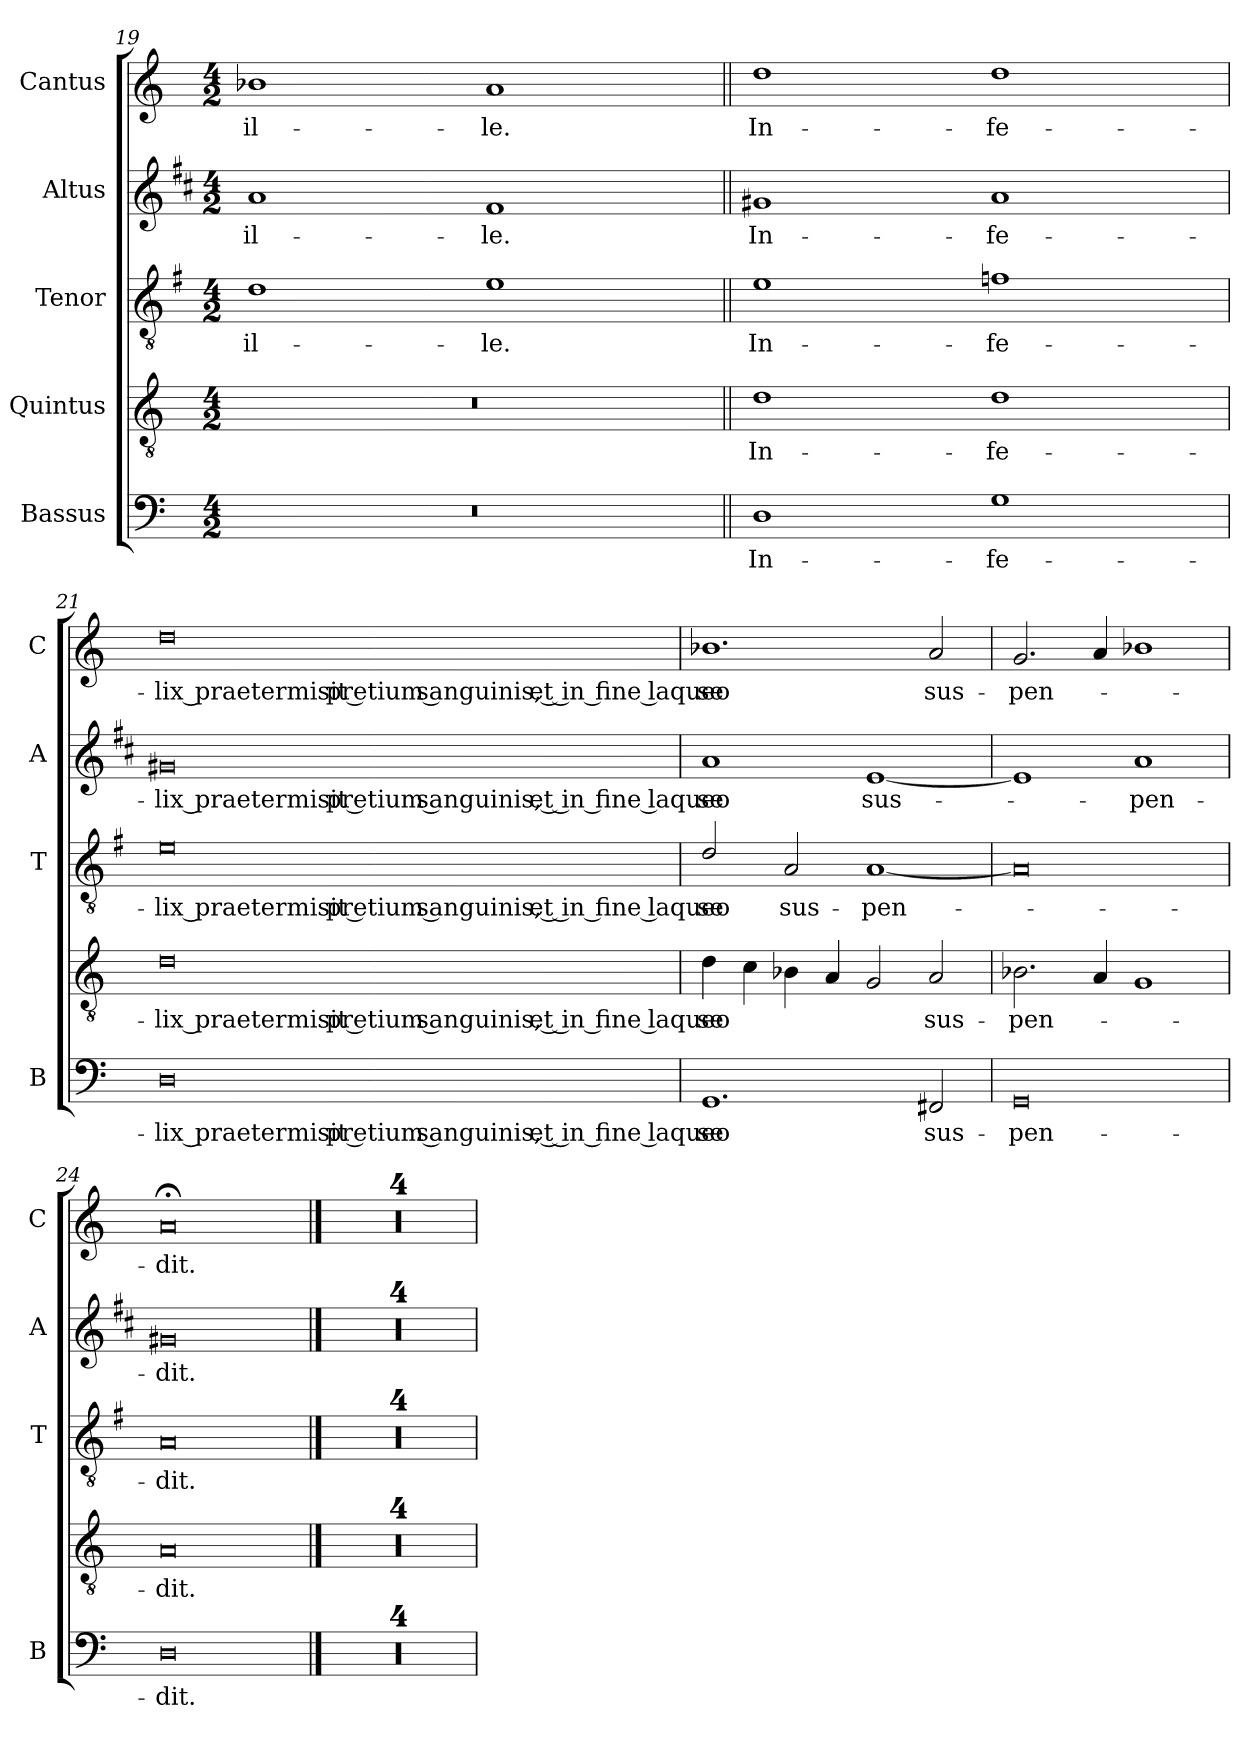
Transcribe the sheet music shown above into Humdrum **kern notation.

**kern	**text	**kern	**text	**kern	**text	**kern	**text	**kern	**text
*part5	*part5	*part4	*part4	*part3	*part3	*part2	*part2	*part1	*part1
*staff5	*staff5	*staff4	*staff4	*staff3	*staff3	*staff2	*staff2	*staff1	*staff1
*I"Bassus	*	*I"Quintus	*	*I"Tenor	*	*I"Altus	*	*I"Cantus	*
*I'B	*	*	*	*I'T	*	*I'A	*	*I'C	*
*clefF4	*	*clefGv2	*	*clefGv2	*	*clefG2	*	*clefG2	*
*	*	*	*	*ITrd4c7	*	*ITrd1c2	*	*	*
*k[]	*	*k[]	*	*k[]	*	*k[]	*	*k[]	*
*C:	*	*C:	*	*C:	*	*C:	*	*C:	*
*M4/2	*	*M4/2	*	*M4/2	*	*M4/2	*	*M4/2	*
=19	=19	=19	=19	=19	=19	=19	=19	=19	=19
!	!	!	!	!	!LO:LY:b	!	!LO:LY:b	!	!LO:LY:b
0r	.	0r	.	1G	il-	1g	il-	1b-X	il-
!	!	!	!	!	!LO:LY:b	!	!LO:LY:b	!	!LO:LY:b
.	.	.	.	1A	-le.	1e	-le.	1a	-le.
=20||	=20||	=20||	=20||	=20||	=20||	=20||	=20||	=20||	=20||
!	!LO:LY:b	!	!LO:LY:b	!	!LO:LY:b	!	!LO:LY:b	!	!LO:LY:b
1D	In-	1d	In-	1A	In-	1f#X	In-	1dd	In-
!	!LO:LY:b	!	!LO:LY:b	!	!LO:LY:b	!	!LO:LY:b	!	!LO:LY:b
1G	-fe-	1d	-fe-	1B-X	-fe-	1g	-fe-	1dd	-fe-
=21	=21	=21	=21	=21	=21	=21	=21	=21	=21
!	!LO:LY:b	!	!LO:LY:b	!	!LO:LY:b	!	!LO:LY:b	!	!LO:LY:b
0D	-lix praetermisit pretium sanguinis, et in fine laqueo	0d	-lix praetermisit pretium sanguinis, et in fine laqueo	0A	-lix praetermisit pretium sanguinis, et in fine laqueo	0f#X	-lix praetermisit pretium sanguinis, et in fine laqueo	0dd	-lix praetermisit pretium sanguinis, et in fine laqueo
!!LO:PB:g=z
=22	=22	=22	=22	=22	=22	=22	=22	=22	=22
!	!LO:LY:b	!	!LO:LY:b	!	!LO:LY:b	!	!LO:LY:b	!	!LO:LY:b
1.GG	se	4d\	se	2G/	se	1g	se	1.b-X	se
.	.	4c\	.	.	.	.	.	.	.
!	!	!	!	!	!LO:LY:b	!	!	!	!
.	.	4B-X\	.	2D/	sus-	.	.	.	.
.	.	4A/	.	.	.	.	.	.	.
!	!	!	!	!	!LO:LY:b	!	!LO:LY:b	!	!
.	.	2G/	.	[1D	-pen-	[1d	sus-	.	.
!	!LO:LY:b	!	!LO:LY:b	!	!	!	!	!	!LO:LY:b
2FF#X/	sus-	2A/	sus-	.	.	.	.	2a/	sus-
=23	=23	=23	=23	=23	=23	=23	=23	=23	=23
!	!LO:LY:b	!	!LO:LY:b	!	!	!	!	!	!LO:LY:b
0GG	-pen-	2.B-X\	-pen-	0D]	.	1d]	.	2.g/	-pen-
.	.	4A/	.	.	.	.	.	4a/	.
!	!	!	!	!	!	!	!LO:LY:b	!	!
.	.	1G	.	.	.	1g	-pen-	1b-X	.
=24	=24	=24	=24	=24	=24	=24	=24	=24	=24
!	!LO:LY:b	!	!LO:LY:b	!	!LO:LY:b	!	!LO:LY:b	!	!LO:LY:b
0D	-dit.	0A	-dit.	0D	-dit.	0f#X	-dit.	0a;<	-dit.
==25	==25	==25	==25	==25	==25	==25	==25	==25	==25
0r	.	0r	.	0r	.	0r	.	0r	.
=26	=26	=26	=26	=26	=26	=26	=26	=26	=26
0r	.	0r	.	0r	.	0r	.	0r	.
=27	=27	=27	=27	=27	=27	=27	=27	=27	=27
0r	.	0r	.	0r	.	0r	.	0r	.
=28	=28	=28	=28	=28	=28	=28	=28	=28	=28
0r	.	0r	.	0r	.	0r	.	0r	.
=	=	=	=	=	=	=	=	=	=
*-	*-	*-	*-	*-	*-	*-	*-	*-	*-
